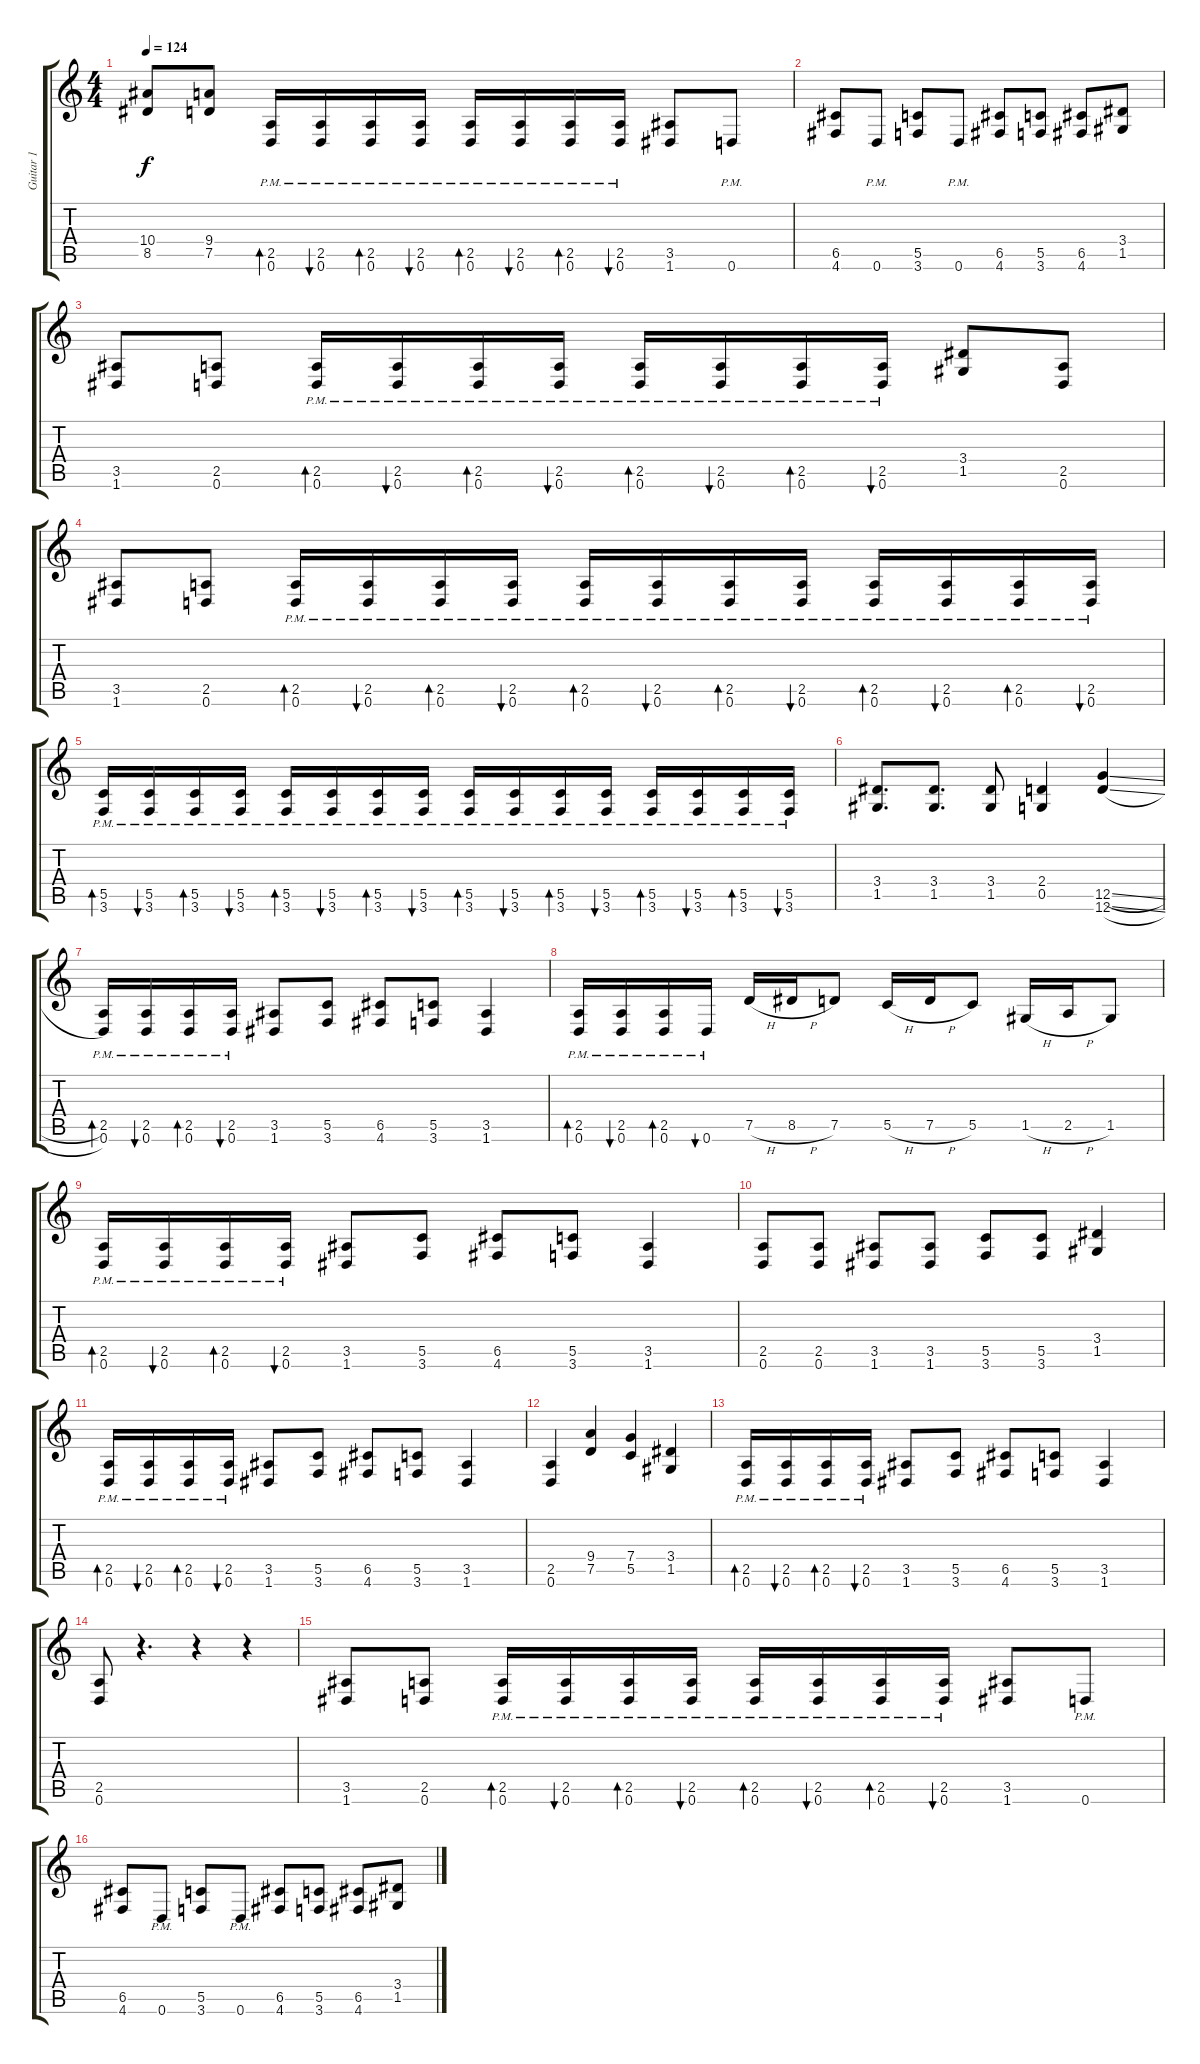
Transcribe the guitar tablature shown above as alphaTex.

\track ("Guitar 1" "Guitar 1") {instrument distortionguitar}
\staff {score tabs}
\tuning (D4 A3 F3 C3 G2 D2) {hide}
\ts (4 4)
\tempo 124
\clef g2
\ks c
(10.4 8.5).8{dy f} (9.4 7.5).8 (2.5{pm} 0.6{pm}).16{bd 60} (2.5{pm} 0.6{pm}).16{bu 60} (2.5{pm} 0.6{pm}).16{bd 60} (2.5{pm} 0.6{pm}).16{bu 60} (2.5{pm} 0.6{pm}).16{bd 60} (2.5{pm} 0.6{pm}).16{bu 60} (2.5{pm} 0.6{pm}).16{bd 60} (2.5{pm} 0.6{pm}).16{bu 60} (3.5 1.6).8 0.6{pm}.8 |
(6.5 4.6).8 0.6{pm}.8 (5.5 3.6).8 0.6{pm}.8 (6.5 4.6).8 (5.5 3.6).8 (6.5 4.6).8 (3.4 1.5).8 |
(3.5 1.6).8 (2.5 0.6).8 (2.5{pm} 0.6{pm}).16{bd 60} (2.5{pm} 0.6{pm}).16{bu 60} (2.5{pm} 0.6{pm}).16{bd 60} (2.5{pm} 0.6{pm}).16{bu 60} (2.5{pm} 0.6{pm}).16{bd 60} (2.5{pm} 0.6{pm}).16{bu 60} (2.5{pm} 0.6{pm}).16{bd 60} (2.5{pm} 0.6{pm}).16{bu 60} (3.4 1.5).8 (2.5 0.6).8 |
(3.5 1.6).8 (2.5 0.6).8 (2.5{pm} 0.6{pm}).16{bd 60} (2.5{pm} 0.6{pm}).16{bu 60} (2.5{pm} 0.6{pm}).16{bd 60} (2.5{pm} 0.6{pm}).16{bu 60} (2.5{pm} 0.6{pm}).16{bd 60} (2.5{pm} 0.6{pm}).16{bu 60} (2.5{pm} 0.6{pm}).16{bd 60} (2.5{pm} 0.6{pm}).16{bu 60} (2.5{pm} 0.6{pm}).16{bd 60} (2.5{pm} 0.6{pm}).16{bu 60} (2.5{pm} 0.6{pm}).16{bd 60} (2.5{pm} 0.6{pm}).16{bu 60} |
(5.5{pm} 3.6{pm}).16{bd 60} (5.5{pm} 3.6{pm}).16{bu 60} (5.5{pm} 3.6{pm}).16{bd 60} (5.5{pm} 3.6{pm}).16{bu 60} (5.5{pm} 3.6{pm}).16{bd 60} (5.5{pm} 3.6{pm}).16{bu 60} (5.5{pm} 3.6{pm}).16{bd 60} (5.5{pm} 3.6{pm}).16{bu 60} (5.5{pm} 3.6{pm}).16{bd 60} (5.5{pm} 3.6{pm}).16{bu 60} (5.5{pm} 3.6{pm}).16{bd 60} (5.5{pm} 3.6{pm}).16{bu 60} (5.5{pm} 3.6{pm}).16{bd 60} (5.5{pm} 3.6{pm}).16{bu 60} (5.5{pm} 3.6{pm}).16{bd 60} (5.5{pm} 3.6{pm}).16{bu 60} |
(3.4 1.5).8{d} (3.4 1.5).8{d} (3.4 1.5).8 (2.4 0.5).4 (12.5{sl} 12.6{sl}).4 |
(2.5{pm} 0.6{pm}).16{bd 60} (2.5{pm} 0.6{pm}).16{bu 60} (2.5{pm} 0.6{pm}).16{bd 60} (2.5{pm} 0.6{pm}).16{bu 60} (3.5 1.6).8 (5.5 3.6).8 (6.5 4.6).8 (5.5 3.6).8 (3.5 1.6).4 |
(2.5{pm} 0.6{pm}).16{bd 60} (2.5{pm} 0.6{pm}).16{bu 60} (2.5{pm} 0.6{pm}).16{bd 60} 0.6{pm}.16{bu 60} 7.5{h}.16 8.5{h}.16 7.5.8 5.5{h}.16 7.5{h}.16 5.5.8 1.5{h}.16 2.5{h}.16 1.5.8 |
(2.5{pm} 0.6{pm}).16{bd 60} (2.5{pm} 0.6{pm}).16{bu 60} (2.5{pm} 0.6{pm}).16{bd 60} (2.5{pm} 0.6{pm}).16{bu 60} (3.5 1.6).8 (5.5 3.6).8 (6.5 4.6).8 (5.5 3.6).8 (3.5 1.6).4 |
(2.5 0.6).8 (2.5 0.6).8 (3.5 1.6).8 (3.5 1.6).8 (5.5 3.6).8 (5.5 3.6).8 (3.4 1.5).4 |
(2.5{pm} 0.6{pm}).16{bd 60} (2.5{pm} 0.6{pm}).16{bu 60} (2.5{pm} 0.6{pm}).16{bd 60} (2.5{pm} 0.6{pm}).16{bu 60} (3.5 1.6).8 (5.5 3.6).8 (6.5 4.6).8 (5.5 3.6).8 (3.5 1.6).4 |
(2.5 0.6).4 (9.4 7.5).4 (7.4 5.5).4 (3.4 1.5).4 |
(2.5{pm} 0.6{pm}).16{bd 60} (2.5{pm} 0.6{pm}).16{bu 60} (2.5{pm} 0.6{pm}).16{bd 60} (2.5{pm} 0.6{pm}).16{bu 60} (3.5 1.6).8 (5.5 3.6).8 (6.5 4.6).8 (5.5 3.6).8 (3.5 1.6).4 |
(2.5 0.6).8 r.4{d} r.4 r.4 |
(3.5 1.6).8 (2.5 0.6).8 (2.5{pm} 0.6{pm}).16{bd 60} (2.5{pm} 0.6{pm}).16{bu 60} (2.5{pm} 0.6{pm}).16{bd 60} (2.5{pm} 0.6{pm}).16{bu 60} (2.5{pm} 0.6{pm}).16{bd 60} (2.5{pm} 0.6{pm}).16{bu 60} (2.5{pm} 0.6{pm}).16{bd 60} (2.5{pm} 0.6{pm}).16{bu 60} (3.5 1.6).8 0.6{pm}.8 |
(6.5 4.6).8 0.6{pm}.8 (5.5 3.6).8 0.6{pm}.8 (6.5 4.6).8 (5.5 3.6).8 (6.5 4.6).8 (3.4 1.5).8
